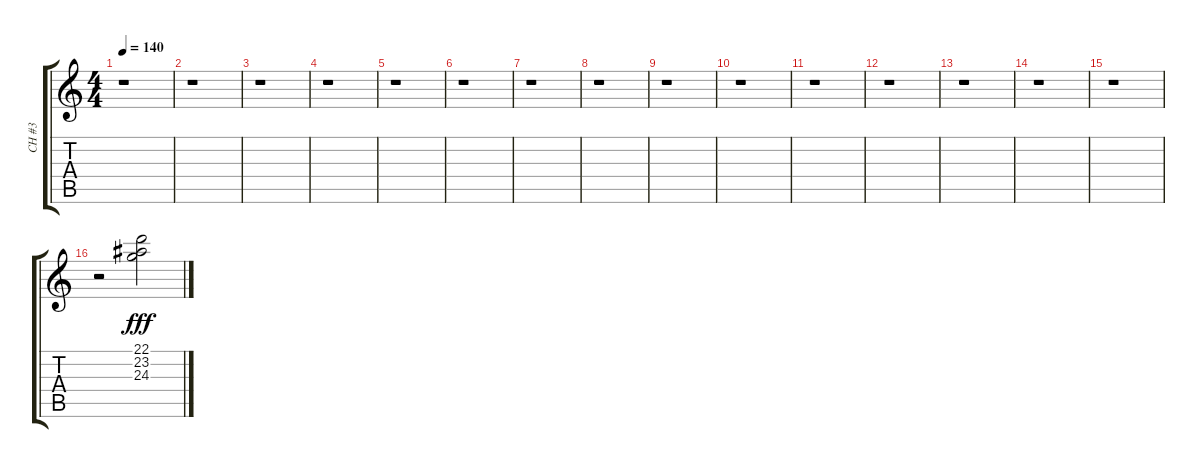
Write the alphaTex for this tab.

\track ("CH #3" "CH #3") {instrument acousticgrandpiano}
\staff {score tabs}
\tuning (E4 B3 G3 D3 A2 E2) {hide}
\ts (4 4)
\tempo 140
\clef g2
\ks c
r.1{dy fff} |
r.1 |
r.1 |
r.1 |
r.1 |
r.1 |
r.1 |
r.1 |
r.1 |
r.1 |
r.1 |
r.1 |
r.1 |
r.1 |
r.1 |
r.2 (22.1 23.2 24.3).2
